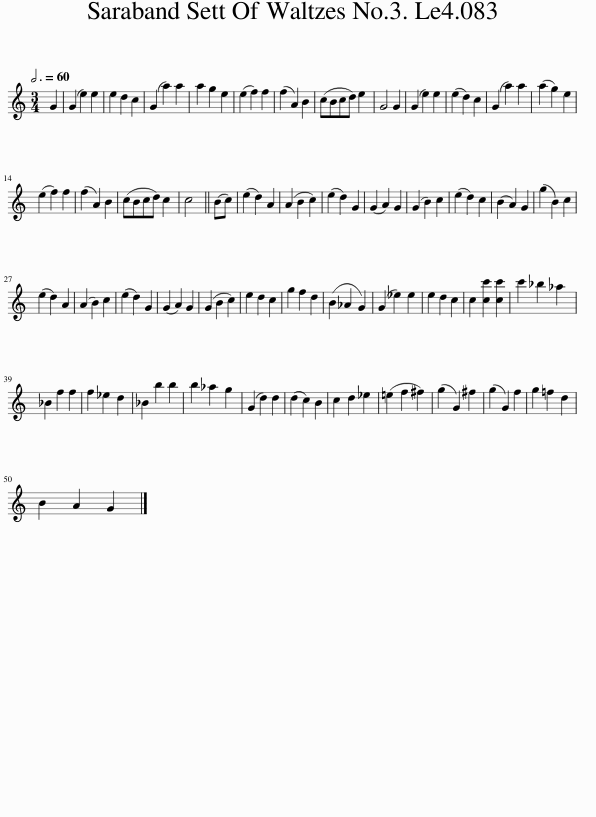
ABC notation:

X:1
L:1/8
Q:3/4=60
M:3/4
I:linebreak $
K:C
V:1 treble
V:1
 G2 | (G2 e2) e2 | e2 d2 c2 | (G2 a2) a2 | a2 g2 e2 | %5
 (e2 f2) f2 | (f2 A2) B2 | (cBcd) e2 | G4 G2 | (G2 e2) e2 | %10
 (e2 d2) c2 | (G2 a2) a2 | (a2 g2) e2 |$ (e2 f2) f2 | (f2 A2) B2 | %15
 (cBcd) c2 | c4 || (Bc) | (e2 d2) A2 | (A2 B2 c2) | %20
 (e2 d2) G2 | (G2 A2) G2 | (G2 B2) c2 | (e2 d2) c2 | (B2 A2) G2 | %25
 (g2 B2) c2 |$ (e2 d2) A2 | (A2 B2) c2 | (e2 d2) G2 | (G2 A2) G2 | %30
 (G2 B2 c2) | e2 d2 c2 | g2 f2 d2 | (B2 _A2 G2) | (G2 _e2) e2 | %35
 e2 d2 c2 | c2 [cc']2 [cc']2 | c'2 _b2 _a2 |$ _B2 f2 f2 | f2 _e2 d2 | %40
 _B2 b2 b2 | b2 _a2 g2 | (G2 d2) d2 | (d2 c2) B2 | c2 d2 _e2 | %45
 (=e2 f2 ^f2) | (g2 G2) ^f2 | (g2 G2) f2 | g2 =f2 d2 |$ B2 A2 G2 |] %50
